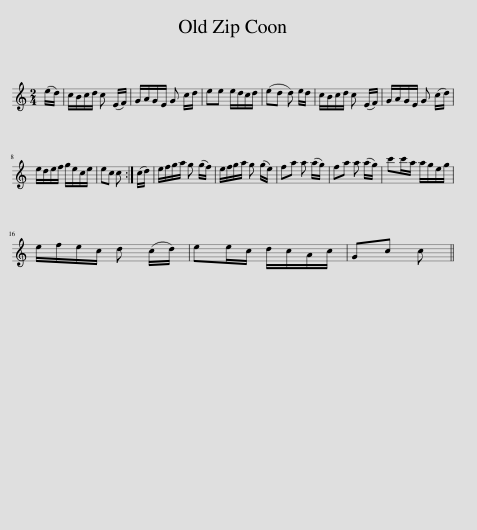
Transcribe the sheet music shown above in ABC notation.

X:1
L:1/8
M:2/4
I:linebreak $
K:C
V:1 treble
V:1
 (e/d/) | c/B/c/d/ c (E/F/) | G/A/G/E/ G c/d/ | ee e/d/c/d/ | (ed d) e/d/ | %5
 c/B/c/d/ c (E/F/) | G/A/G/E/ G (c/d/) |$ e/d/e/f/ g/e/c/e/ | ec c :| (c/d/) | %10
 e/f/g/a/ g (g/f/) | e/f/g/a/ g (g/e/) | fa a (a/g/) | fa a (a/g/) | c'c'/a/ a/g/e/g/ |$ %15
 e/f/e/c/ d (c/d/) | ee/c/ d/c/A/c/ | Gc c || %18
